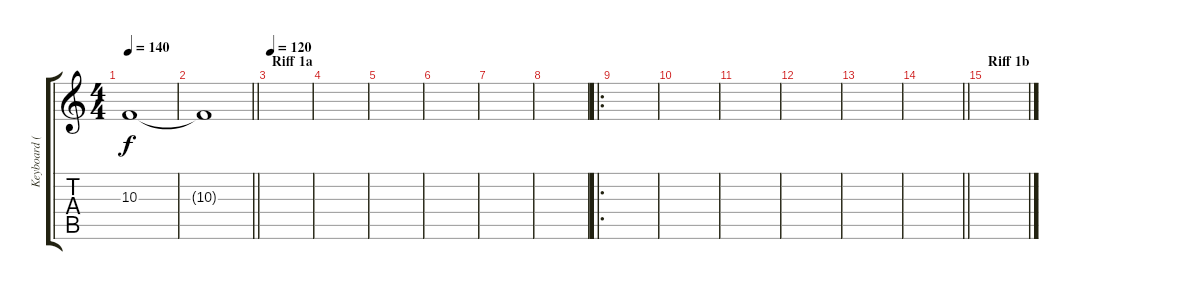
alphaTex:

\track ("Keyboard (Sitar 1)" "Keyboard (") {instrument sitar}
\staff {score tabs}
\tuning (E4 B3 G3 D3 A2 E2) {hide}
\ts (4 4)
\tempo 140
\clef g2
\ks c
10.3.1{dy f} |
\barLineRight lightlight
10.3{t}.1 |
\section ("" "Riff 1a")
\tempo 120
|
|
|
|
|
|
\ro
|
|
|
|
|
\barLineRight lightlight
|
\section ("" "Riff 1b")
